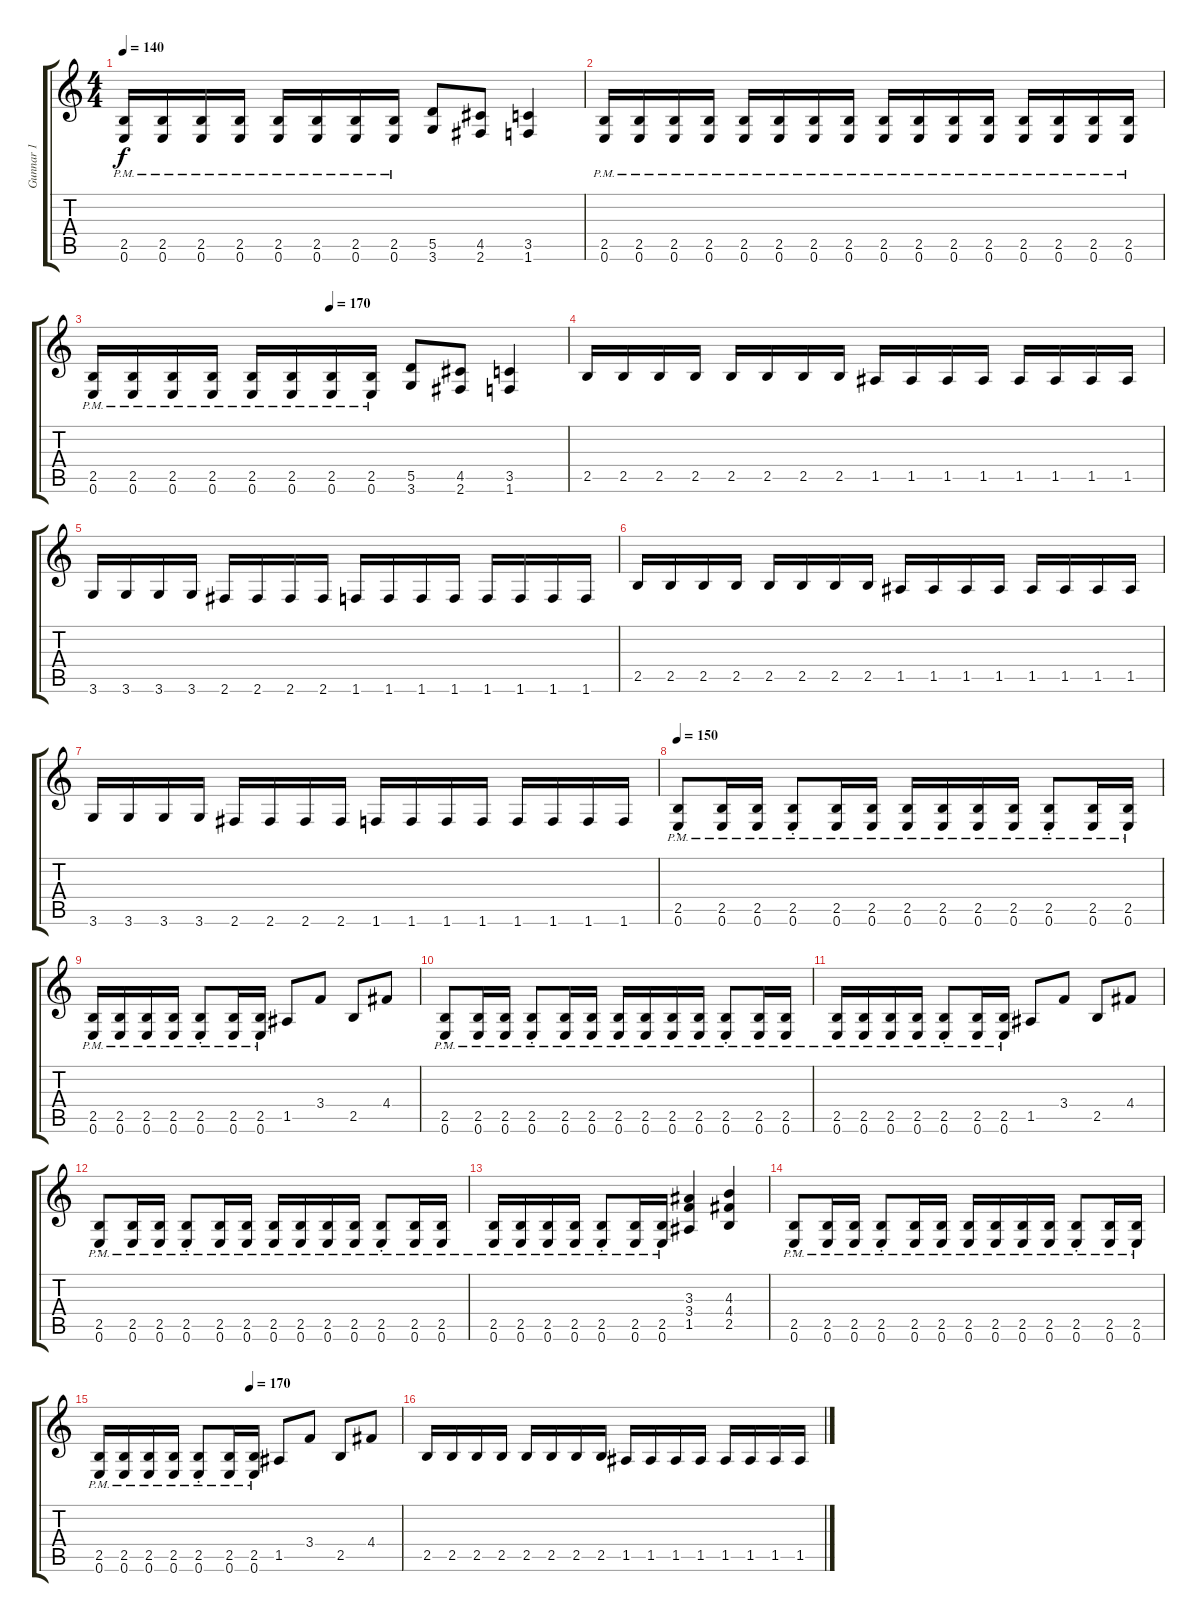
\track ("Gunnar 1" "Gunnar 1") {instrument distortionguitar}
\staff {score tabs}
\tuning (E4 B3 G3 D3 A2 E2) {hide}
\ts (4 4)
\tempo 140
\clef g2
\ks c
(2.5{pm} 0.6{pm}).16{dy f} (2.5{pm} 0.6{pm}).16 (2.5{pm} 0.6{pm}).16 (2.5{pm} 0.6{pm}).16 (2.5{pm} 0.6{pm}).16 (2.5{pm} 0.6{pm}).16 (2.5{pm} 0.6{pm}).16 (2.5{pm} 0.6{pm}).16 (5.5 3.6).8 (4.5 2.6).8 (3.5 1.6).4 |
(2.5{pm} 0.6{pm}).16 (2.5{pm} 0.6{pm}).16 (2.5{pm} 0.6{pm}).16 (2.5{pm} 0.6{pm}).16 (2.5{pm} 0.6{pm}).16 (2.5{pm} 0.6{pm}).16 (2.5{pm} 0.6{pm}).16 (2.5{pm} 0.6{pm}).16 (2.5{pm} 0.6{pm}).16 (2.5{pm} 0.6{pm}).16 (2.5{pm} 0.6{pm}).16 (2.5{pm} 0.6{pm}).16 (2.5{pm} 0.6{pm}).16 (2.5{pm} 0.6{pm}).16 (2.5{pm} 0.6{pm}).16 (2.5{pm} 0.6{pm}).16 |
\tempo (170 0.5)
(2.5{pm} 0.6{pm}).16 (2.5{pm} 0.6{pm}).16 (2.5{pm} 0.6{pm}).16 (2.5{pm} 0.6{pm}).16 (2.5{pm} 0.6{pm}).16 (2.5{pm} 0.6{pm}).16 (2.5{pm} 0.6{pm}).16 (2.5{pm} 0.6{pm}).16 (5.5 3.6).8 (4.5 2.6).8 (3.5 1.6).4 |
2.5.16 2.5.16 2.5.16 2.5.16 2.5.16 2.5.16 2.5.16 2.5.16 1.5.16 1.5.16 1.5.16 1.5.16 1.5.16 1.5.16 1.5.16 1.5.16 |
3.6.16 3.6.16 3.6.16 3.6.16 2.6.16 2.6.16 2.6.16 2.6.16 1.6.16 1.6.16 1.6.16 1.6.16 1.6.16 1.6.16 1.6.16 1.6.16 |
2.5.16{volume 10} 2.5.16 2.5.16 2.5.16 2.5.16 2.5.16 2.5.16 2.5.16 1.5.16 1.5.16 1.5.16 1.5.16 1.5.16 1.5.16 1.5.16 1.5.16 |
3.6.16 3.6.16 3.6.16 3.6.16 2.6.16 2.6.16 2.6.16 2.6.16 1.6.16 1.6.16 1.6.16 1.6.16 1.6.16 1.6.16 1.6.16 1.6.16 |
\tempo 150
(2.5{pm st} 0.6{pm st}).8{volume 11} (2.5{pm} 0.6{pm}).16 (2.5{pm} 0.6{pm}).16 (2.5{pm st} 0.6{pm st}).8 (2.5{pm} 0.6{pm}).16 (2.5{pm} 0.6{pm}).16 (2.5{pm} 0.6{pm}).16 (2.5{pm} 0.6{pm}).16 (2.5{pm} 0.6{pm}).16 (2.5{pm} 0.6{pm}).16 (2.5{pm st} 0.6{pm st}).8 (2.5{pm} 0.6{pm}).16 (2.5{pm} 0.6{pm}).16 |
(2.5{pm} 0.6{pm}).16 (2.5{pm} 0.6{pm}).16 (2.5{pm} 0.6{pm}).16 (2.5{pm} 0.6{pm}).16 (2.5{pm st} 0.6{pm st}).8 (2.5{pm} 0.6{pm}).16 (2.5{pm} 0.6{pm}).16 1.5.8 3.4.8 2.5.8 4.4.8 |
(2.5{pm st} 0.6{pm st}).8 (2.5{pm} 0.6{pm}).16 (2.5{pm} 0.6{pm}).16 (2.5{pm st} 0.6{pm st}).8 (2.5{pm} 0.6{pm}).16 (2.5{pm} 0.6{pm}).16 (2.5{pm} 0.6{pm}).16 (2.5{pm} 0.6{pm}).16 (2.5{pm} 0.6{pm}).16 (2.5{pm} 0.6{pm}).16 (2.5{pm st} 0.6{pm st}).8 (2.5{pm} 0.6{pm}).16 (2.5{pm} 0.6{pm}).16 |
(2.5{pm} 0.6{pm}).16 (2.5{pm} 0.6{pm}).16 (2.5{pm} 0.6{pm}).16 (2.5{pm} 0.6{pm}).16 (2.5{pm st} 0.6{pm st}).8 (2.5{pm} 0.6{pm}).16 (2.5{pm} 0.6{pm}).16 1.5.8 3.4.8 2.5.8 4.4.8 |
(2.5{pm st} 0.6{pm st}).8 (2.5{pm} 0.6{pm}).16 (2.5{pm} 0.6{pm}).16 (2.5{pm st} 0.6{pm st}).8 (2.5{pm} 0.6{pm}).16 (2.5{pm} 0.6{pm}).16 (2.5{pm} 0.6{pm}).16 (2.5{pm} 0.6{pm}).16 (2.5{pm} 0.6{pm}).16 (2.5{pm} 0.6{pm}).16 (2.5{pm st} 0.6{pm st}).8 (2.5{pm} 0.6{pm}).16 (2.5{pm} 0.6{pm}).16 |
(2.5{pm} 0.6{pm}).16 (2.5{pm} 0.6{pm}).16 (2.5{pm} 0.6{pm}).16 (2.5{pm} 0.6{pm}).16 (2.5{pm st} 0.6{pm st}).8 (2.5{pm} 0.6{pm}).16 (2.5{pm} 0.6{pm}).16 (3.3 3.4 1.5).4 (4.3 4.4 2.5).4 |
(2.5{pm st} 0.6{pm st}).8 (2.5{pm} 0.6{pm}).16 (2.5{pm} 0.6{pm}).16 (2.5{pm st} 0.6{pm st}).8 (2.5{pm} 0.6{pm}).16 (2.5{pm} 0.6{pm}).16 (2.5{pm} 0.6{pm}).16 (2.5{pm} 0.6{pm}).16 (2.5{pm} 0.6{pm}).16 (2.5{pm} 0.6{pm}).16 (2.5{pm st} 0.6{pm st}).8 (2.5{pm} 0.6{pm}).16 (2.5{pm} 0.6{pm}).16 |
\tempo (170 0.5)
(2.5{pm} 0.6{pm}).16 (2.5{pm} 0.6{pm}).16 (2.5{pm} 0.6{pm}).16 (2.5{pm} 0.6{pm}).16 (2.5{pm st} 0.6{pm st}).8 (2.5{pm} 0.6{pm}).16 (2.5{pm} 0.6{pm}).16 1.5.8 3.4.8 2.5.8 4.4.8 |
2.5.16 2.5.16 2.5.16 2.5.16 2.5.16 2.5.16 2.5.16 2.5.16 1.5.16 1.5.16 1.5.16 1.5.16 1.5.16 1.5.16 1.5.16 1.5.16
